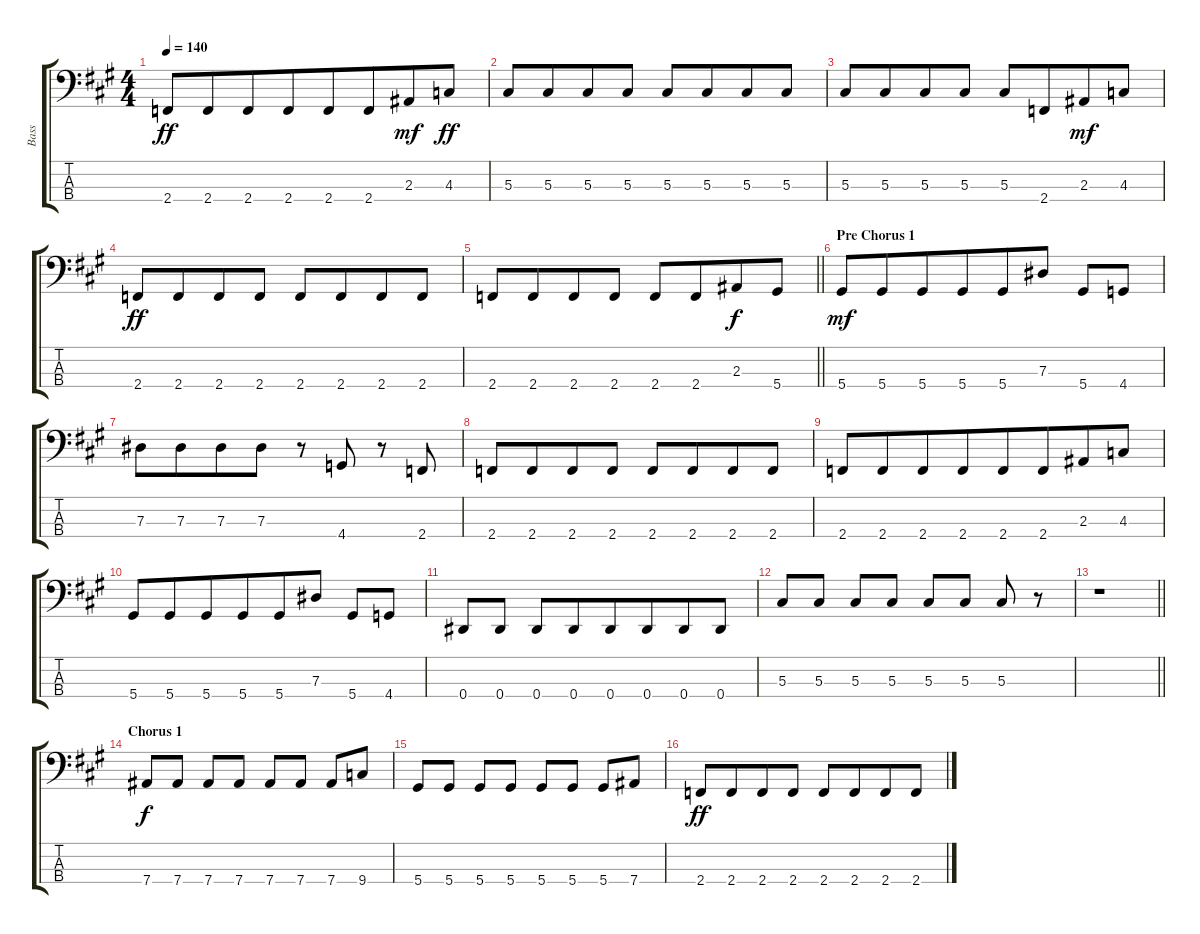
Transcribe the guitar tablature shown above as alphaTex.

\track ("Bass" "Bass") {instrument electricbasspick}
\staff {score tabs}
\tuning (Gb2 Db2 Ab1 Eb1) {hide}
\ts (4 4)
\tempo 140
\clef f4
\ks a
2.4.8{dy ff} 2.4.8{beam merge} 2.4.8{beam merge} 2.4.8{beam merge} 2.4.8 2.4.8{beam merge} 2.3.8{dy mf beam merge} 4.3.8{dy ff} |
5.3.8 5.3.8{beam merge} 5.3.8 5.3.8 5.3.8{beam merge} 5.3.8{beam merge} 5.3.8 5.3.8 |
5.3.8 5.3.8{beam merge} 5.3.8 5.3.8 5.3.8{beam merge} 2.4.8{beam merge} 2.3.8{dy mf} 4.3.8 |
2.4.8{dy ff} 2.4.8{beam merge} 2.4.8 2.4.8 2.4.8{beam merge} 2.4.8{beam merge} 2.4.8 2.4.8 |
\barLineRight lightlight
2.4.8 2.4.8{beam merge} 2.4.8 2.4.8 2.4.8{beam merge} 2.4.8{beam merge} 2.3.8{dy f} 5.4.8 |
\section ("" "Pre Chorus 1")
5.4.8{dy mf} 5.4.8{beam merge} 5.4.8 5.4.8{beam merge} 5.4.8{beam merge} 7.3.8 5.4.8 4.4.8 |
7.3.8 7.3.8{beam merge} 7.3.8 7.3.8 r.8 4.4.8 r.8{beam merge} 2.4.8 |
2.4.8 2.4.8{beam merge} 2.4.8 2.4.8 2.4.8{beam merge} 2.4.8{beam merge} 2.4.8 2.4.8 |
2.4.8 2.4.8{beam merge} 2.4.8{beam merge} 2.4.8{beam merge} 2.4.8 2.4.8{beam merge} 2.3.8{beam merge} 4.3.8 |
5.4.8 5.4.8{beam merge} 5.4.8 5.4.8{beam merge} 5.4.8{beam merge} 7.3.8 5.4.8 4.4.8 |
0.4.8{beam merge} 0.4.8 0.4.8 0.4.8{beam merge} 0.4.8 0.4.8{beam merge} 0.4.8{beam merge} 0.4.8 |
5.3.8 5.3.8 5.3.8 5.3.8 5.3.8 5.3.8 5.3.8 r.8 |
\barLineRight lightlight
r.1 |
\section ("" "Chorus 1")
7.4.8{dy f} 7.4.8 7.4.8{beam merge} 7.4.8 7.4.8 7.4.8 7.4.8 9.4.8 |
5.4.8 5.4.8 5.4.8{beam merge} 5.4.8 5.4.8 5.4.8 5.4.8 7.4.8 |
2.4.8{dy ff} 2.4.8{beam merge} 2.4.8 2.4.8 2.4.8{beam merge} 2.4.8{beam merge} 2.4.8 2.4.8
